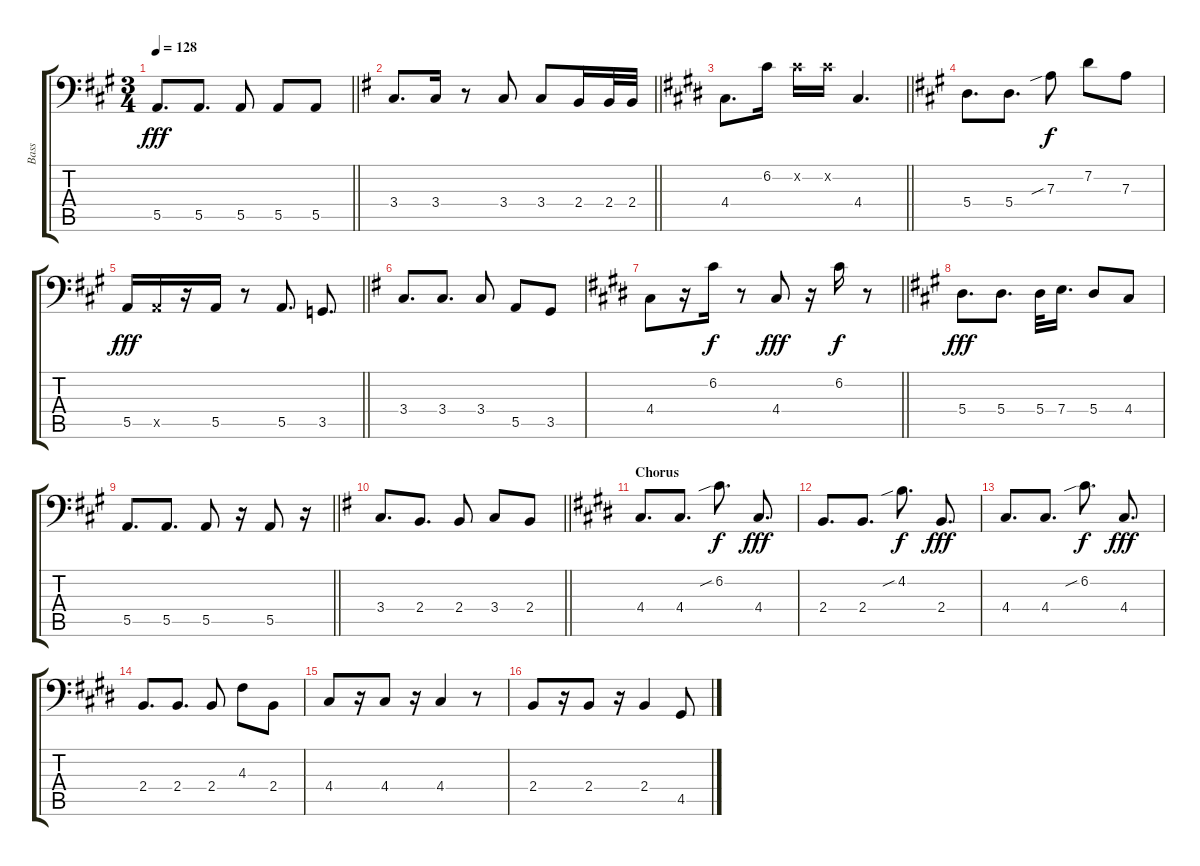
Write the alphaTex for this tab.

\track ("Bass" "Bass") {instrument electricbassfinger}
\staff {score tabs}
\tuning (C3 G2 D2 A1 E1 B0) {hide}
\ts (3 4)
\tempo 128
\clef f4
\barLineRight lightlight
\ks a
5.5.8{d dy fff} 5.5.8{d} 5.5.8 5.5.8 5.5.8 |
\barLineRight lightlight
\ks g
3.4.8{d} 3.4.16 r.8 3.4.8 3.4.8 2.4.16 2.4.32 2.4.32 |
\barLineRight lightlight
\ks e
4.4.8{d} 6.2.16 6.2{x}.16 6.2{x}.16 4.4.4{d} |
\ks a
5.4.8{d} 5.4.8{d} 7.3{sib}.8{dy f} 7.2.8 7.3.8 |
\barLineRight lightlight
5.5.16{dy fff} 5.5{x}.16 r.16 5.5.16 r.8 5.5.8{d} 3.5.8{d} |
\ks g
3.4.8{d} 3.4.8{d} 3.4.8 5.5.8 3.5.8 |
\barLineRight lightlight
\ks e
4.4.8 r.16 6.2.16{dy f} r.8 4.4.8{dy fff} r.16 6.2.16{dy f} r.8 |
\ks a
5.4.8{d dy fff} 5.4.8{d} 5.4.32 7.4.16{d} 5.4.8 4.4.8 |
\barLineRight lightlight
5.5.8{d} 5.5.8{d} 5.5.8 r.16 5.5.8 r.16 |
\barLineRight lightlight
\ks g
3.4.8{d} 2.4.8{d} 2.4.8 3.4.8 2.4.8 |
\section ("" "Chorus")
\ks e
4.4.8{d} 4.4.8{d} 6.2{sib}.8{d dy f} 4.4.8{d dy fff} |
\ks c#minor
2.4.8{d} 2.4.8{d} 4.2{sib}.8{d dy f} 2.4.8{d dy fff} |
4.4.8{d} 4.4.8{d} 6.2{sib}.8{d dy f} 4.4.8{d dy fff} |
2.4.8{d} 2.4.8{d} 2.4.8 4.3.8 2.4.8 |
\ks e
4.4.8 r.16 4.4.8 r.16 4.4.4 r.8 |
\ks c#minor
2.4.8 r.16 2.4.8 r.16 2.4.4 4.5.8
